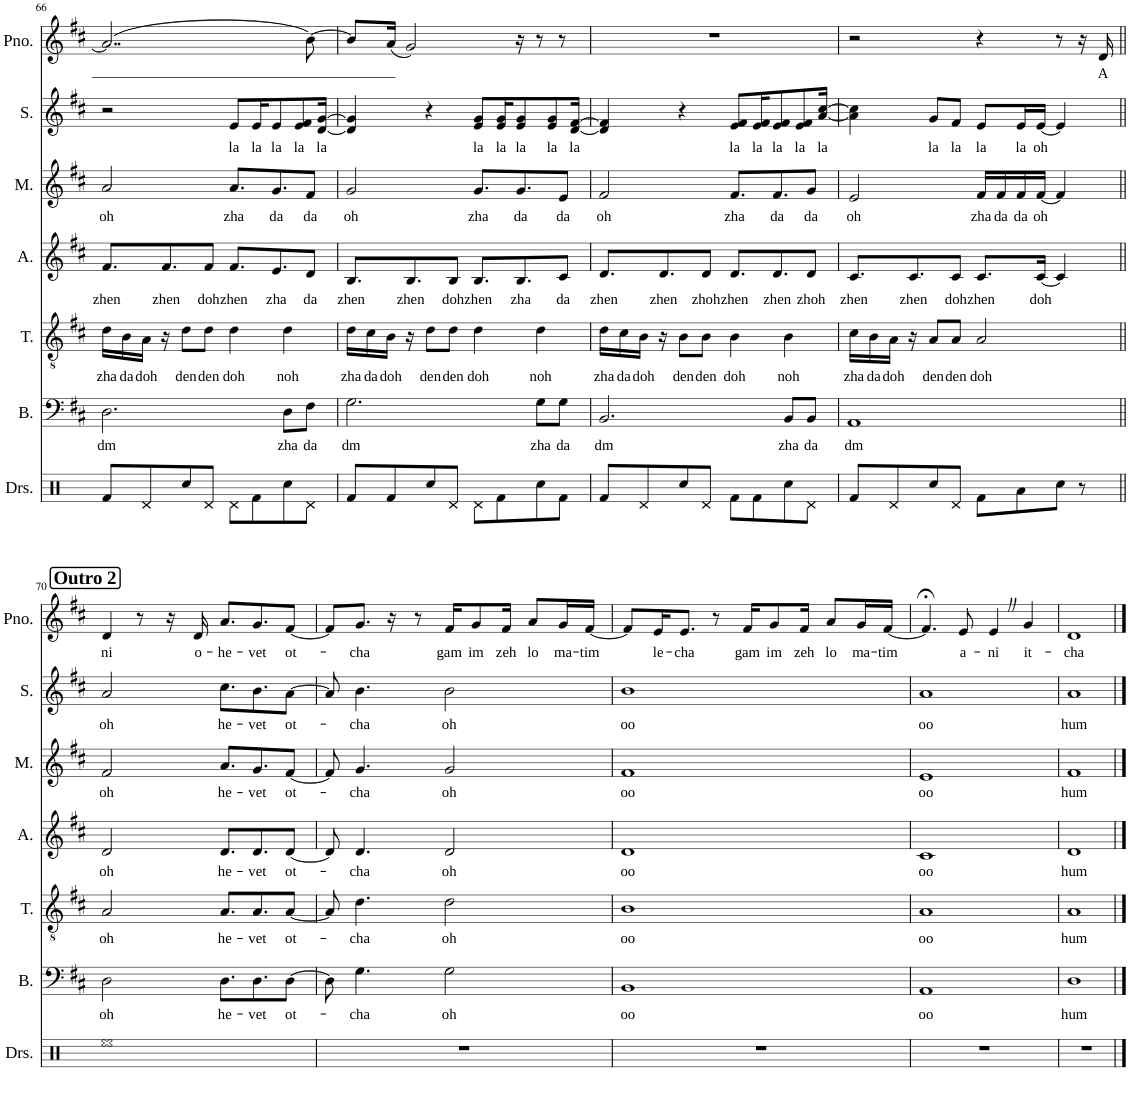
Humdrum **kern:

**kern	**kern	**text	**kern	**text	**kern	**text	**kern	**text	**kern	**text	**kern	**text
*part7	*part6	*part6	*part5	*part5	*part4	*part4	*part3	*part3	*part2	*part2	*part1	*part1
*staff7	*staff6	*staff6	*staff5	*staff5	*staff4	*staff4	*staff3	*staff3	*staff2	*staff2	*staff1	*staff1
*I"Drumset	*I"Bass	*	*I"Tenor	*	*I"Alto	*	*I"Mezzo	*	*I"Soprano	*	*I"Piano	*
*I'Drs.	*I'B.	*	*I'T.	*	*I'A.	*	*I'M.	*	*I'S.	*	*I'Pno.	*
!!LO:PB:g=z
*clefX	*clefF4	*	*clefGv2	*	*clefG2	*	*clefG2	*	*clefG2	*	*clefG2	*
*k[]	*k[f#c#]	*	*k[f#c#]	*	*k[f#c#]	*	*k[f#c#]	*	*k[f#c#]	*	*k[f#c#]	*
*M4/4	*M4/4	*	*M4/4	*	*M4/4	*	*M4/4	*	*M4/4	*	*M4/4	*
=66	=66	=66	=66	=66	=66	=66	=66	=66	=66	=66	=66	=66
!	!	!LO:LY:b	!	!LO:LY:b	!	!LO:LY:b	!	!LO:LY:b	!	!	!	!
8Rf/L	2.D\	dm	16d\LL	zha	8.f#/L	zhen	2a/	oh	2r	.	(2..a/]	.
!	!	!	!	!LO:LY:b	!	!	!	!	!	!	!	!
.	.	.	16B\	da	.	.	.	.	.	.	.	.
!	!	!	!	!LO:LY:b	!	!	!	!	!	!	!	!
8Rd/	.	.	16A\JJ	doh	.	.	.	.	.	.	.	.
!	!	!	!	!	!	!LO:LY:b	!	!	!	!	!	!
.	.	.	16r	.	8.f#/	zhen	.	.	.	.	.	.
!	!	!	!	!LO:LY:b	!	!	!	!	!	!	!	!
8Rcc/	.	.	8d\L	den	.	.	.	.	.	.	.	.
!	!	!	!	!LO:LY:b	!	!LO:LY:b	!	!	!	!	!	!
8Rd/J	.	.	8d\J	den	8f#/J	doh	.	.	.	.	.	.
!	!	!	!	!LO:LY:b	!	!LO:LY:b	!	!LO:LY:b	!	!LO:LY:b	!	!
8Rd\L	.	.	4d\	doh	8.f#/L	zhen	8.a/L	zha	8e/L	la	.	.
!	!	!	!	!	!	!	!	!	!	!LO:LY:b	!	!
8Rf\	.	.	.	.	.	.	.	.	16e/K	la	.	.
!	!	!	!	!	!	!LO:LY:b	!	!LO:LY:b	!	!LO:LY:b	!	!
.	.	.	.	.	8.e/	zha	8.g/	da	8e/	la	.	.
!	!	!LO:LY:b	!	!LO:LY:b	!	!	!	!	!	!	!	!
8Rcc\	8D\L	zha	4d\	noh	.	.	.	.	.	.	.	.
!	!	!	!	!	!	!	!	!	!	!LO:LY:b	!	!
.	.	.	.	.	.	.	.	.	8e/ 8f#/	la	.	.
!	!	!LO:LY:b	!	!	!	!LO:LY:b	!	!LO:LY:b	!	!	!	!
8Rd\J	8F#\J	da	.	.	8d/J	da	8f#/J	da	.	.	[8b\)	.
!	!	!	!	!	!	!	!	!	!	!LO:LY:b	!	!
.	.	.	.	.	.	.	.	.	[16d/ [16g/Jk	la	.	.
=67	=67	=67	=67	=67	=67	=67	=67	=67	=67	=67	=67	=67
!	!	!LO:LY:b	!	!LO:LY:b	!	!LO:LY:b	!	!LO:LY:b	!	!	!	!
8Rf/L	2.G\	dm	16d\LL	zha	8.B/L	zhen	2g/	oh	4d/] 4g/]	.	8b/L]	.
!	!	!	!	!LO:LY:b	!	!	!	!	!	!	!	!
.	.	.	16c#\	da	.	.	.	.	.	.	.	.
!	!	!	!	!LO:LY:b	!	!	!	!	!	!	!	!
8Rf/	.	.	16B\JJ	doh	.	.	.	.	.	.	(16a/Jk	.
!	!	!	!	!	!	!LO:LY:b	!	!	!	!	!	!
.	.	.	16r	.	8.B/	zhen	.	.	.	.	2g/)	.
!	!	!	!	!LO:LY:b	!	!	!	!	!	!	!	!
8Rcc/	.	.	8d\L	den	.	.	.	.	4r	.	.	.
!	!	!	!	!LO:LY:b	!	!LO:LY:b	!	!	!	!	!	!
8Rd/J	.	.	8d\J	den	8B/J	doh	.	.	.	.	.	.
!	!	!	!	!LO:LY:b	!	!LO:LY:b	!	!LO:LY:b	!	!LO:LY:b	!	!
8Rd\L	.	.	4d\	doh	8.B/L	zhen	8.g/L	zha	8e/ 8g/L	la	.	.
!	!	!	!	!	!	!	!	!	!	!LO:LY:b	!	!
8Rf\	.	.	.	.	.	.	.	.	16e/ 16g/K	la	.	.
!	!	!	!	!	!	!LO:LY:b	!	!LO:LY:b	!	!LO:LY:b	!	!
.	.	.	.	.	8.B/	zha	8.g/	da	8e/ 8g/	la	16r	.
!	!	!LO:LY:b	!	!LO:LY:b	!	!	!	!	!	!	!	!
8Rcc\	8G\L	zha	4d\	noh	.	.	.	.	.	.	8r	.
!	!	!	!	!	!	!	!	!	!	!LO:LY:b	!	!
.	.	.	.	.	.	.	.	.	8e/ 8g/	la	.	.
!	!	!LO:LY:b	!	!	!	!LO:LY:b	!	!LO:LY:b	!	!	!	!
8Rf\J	8G\J	da	.	.	8c#/J	da	8e/J	da	.	.	8r	.
!	!	!	!	!	!	!	!	!	!	!LO:LY:b	!	!
.	.	.	.	.	.	.	.	.	[16d/ [16f#/Jk	la	.	.
=68	=68	=68	=68	=68	=68	=68	=68	=68	=68	=68	=68	=68
!	!	!LO:LY:b	!	!LO:LY:b	!	!LO:LY:b	!	!LO:LY:b	!	!	!	!
8Rf/L	2.BB/	dm	16d\LL	zha	8.d/L	zhen	2f#/	oh	4d/] 4f#/]	.	1r	.
!	!	!	!	!LO:LY:b	!	!	!	!	!	!	!	!
.	.	.	16c#\	da	.	.	.	.	.	.	.	.
!	!	!	!	!LO:LY:b	!	!	!	!	!	!	!	!
8Rd/	.	.	16B\JJ	doh	.	.	.	.	.	.	.	.
!	!	!	!	!	!	!LO:LY:b	!	!	!	!	!	!
.	.	.	16r	.	8.d/	zhen	.	.	.	.	.	.
!	!	!	!	!LO:LY:b	!	!	!	!	!	!	!	!
8Rcc/	.	.	8B\L	den	.	.	.	.	4r	.	.	.
!	!	!	!	!LO:LY:b	!	!LO:LY:b	!	!	!	!	!	!
8Rd/J	.	.	8B\J	den	8d/J	zhoh	.	.	.	.	.	.
!	!	!	!	!LO:LY:b	!	!LO:LY:b	!	!LO:LY:b	!	!LO:LY:b	!	!
8Rf\L	.	.	4B\	doh	8.d/L	zhen	8.f#/L	zha	8e/ 8f#/L	la	.	.
!	!	!	!	!	!	!	!	!	!	!LO:LY:b	!	!
8Rf\	.	.	.	.	.	.	.	.	16e/ 16f#/K	la	.	.
!	!	!	!	!	!	!LO:LY:b	!	!LO:LY:b	!	!LO:LY:b	!	!
.	.	.	.	.	8.d/	zhen	8.f#/	da	8e/ 8f#/	la	.	.
!	!	!LO:LY:b	!	!LO:LY:b	!	!	!	!	!	!	!	!
8Rcc\	8BB/L	zha	4B\	noh	.	.	.	.	.	.	.	.
!	!	!	!	!	!	!	!	!	!	!LO:LY:b	!	!
.	.	.	.	.	.	.	.	.	8e/ 8f#/	la	.	.
!	!	!LO:LY:b	!	!	!	!LO:LY:b	!	!LO:LY:b	!	!	!	!
8Rd\J	8BB/J	da	.	.	8d/J	zhoh	8g/J	da	.	.	.	.
!	!	!	!	!	!	!	!	!	!	!LO:LY:b	!	!
.	.	.	.	.	.	.	.	.	[16a/ [16cc#/Jk	la	.	.
=69	=69	=69	=69	=69	=69	=69	=69	=69	=69	=69	=69	=69
!	!	!LO:LY:b	!	!LO:LY:b	!	!LO:LY:b	!	!LO:LY:b	!	!	!	!
8Rf/L	1AA	dm	16c#\LL	zha	8.c#/L	zhen	2e/	oh	4a\] 4cc#\]	.	2r	.
!	!	!	!	!LO:LY:b	!	!	!	!	!	!	!	!
.	.	.	16B\	da	.	.	.	.	.	.	.	.
!	!	!	!	!LO:LY:b	!	!	!	!	!	!	!	!
8Rd/	.	.	16A\JJ	doh	.	.	.	.	.	.	.	.
!	!	!	!	!	!	!LO:LY:b	!	!	!	!	!	!
.	.	.	16r	.	8.c#/	zhen	.	.	.	.	.	.
!	!	!	!	!LO:LY:b	!	!	!	!	!	!LO:LY:b	!	!
8Rcc/	.	.	8A/L	den	.	.	.	.	8g/L	la	.	.
!	!	!	!	!LO:LY:b	!	!LO:LY:b	!	!	!	!LO:LY:b	!	!
8Rd/J	.	.	8A/J	den	8c#/J	doh	.	.	8f#/J	la	.	.
!	!	!	!	!LO:LY:b	!	!LO:LY:b	!	!LO:LY:b	!	!LO:LY:b	!	!
8Rf\L	.	.	2A/	doh	8.c#/L	zhen	16f#/LL	zha	8e/L	la	4r	.
!	!	!	!	!	!	!	!	!LO:LY:b	!	!	!	!
.	.	.	.	.	.	.	16f#/	da	.	.	.	.
!	!	!	!	!	!	!	!	!LO:LY:b	!	!LO:LY:b	!	!
8Ra\	.	.	.	.	.	.	16f#/	da	16e/L	la	.	.
!	!	!	!	!	!	!LO:LY:b	!	!LO:LY:b	!	!LO:LY:b	!	!
.	.	.	.	.	[16c#/Jk	doh	[16f#/JJ	oh	[16e/JJ	oh	.	.
8Rcc\J	.	.	.	.	4c#/]	.	4f#/]	.	4e/]	.	8r	.
8r	.	.	.	.	.	.	.	.	.	.	16r	.
!	!	!	!	!	!	!	!	!	!	!	!	!LO:LY:b
.	.	.	.	.	.	.	.	.	.	.	16d/	A
!!LO:LB:g=z
!!LO:REH:place=s1:a:B:cj:fs=13.6383:t=Outro 2
=70||	=70||	=70||	=70||	=70||	=70||	=70||	=70||	=70||	=70||	=70||	=70||	=70||
!	!	!LO:LY:b	!	!LO:LY:b	!	!LO:LY:b	!	!LO:LY:b	!	!LO:LY:b	!	!LO:LY:b
1Ree	2D\	oh	2A/	oh	2d/	oh	2f#/	oh	2a/	oh	4d/	-ni
.	.	.	.	.	.	.	.	.	.	.	8r	.
.	.	.	.	.	.	.	.	.	.	.	16r	.
!	!	!	!	!	!	!	!	!	!	!	!	!LO:LY:b
.	.	.	.	.	.	.	.	.	.	.	16d/	o-
!	!	!LO:LY:b	!	!LO:LY:b	!	!LO:LY:b	!	!LO:LY:b	!	!LO:LY:b	!	!LO:LY:b
.	8.D\L	-he-	8.A/L	-he-	8.d/L	-he-	8.a/L	-he-	8.cc#\L	he-	8.a/L	-he-
!	!	!LO:LY:b	!	!LO:LY:b	!	!LO:LY:b	!	!LO:LY:b	!	!LO:LY:b	!	!LO:LY:b
.	8.D\	-vet	8.A/	-vet	8.d/	-vet	8.g/	-vet	8.b\	-vet	8.g/	-vet
!	!	!LO:LY:b	!	!LO:LY:b	!	!LO:LY:b	!	!LO:LY:b	!	!LO:LY:b	!	!LO:LY:b
.	[8D\J	ot-	[8A/J	ot-	[8d/J	ot-	[8f#/J	ot-	[8a\J	ot-	[8f#/J	ot-
=71	=71	=71	=71	=71	=71	=71	=71	=71	=71	=71	=71	=71
1r	8D\]	.	8A/]	.	8d/]	.	8f#/]	.	8a/]	.	8f#/L]	.
!	!	!LO:LY:b	!	!LO:LY:b	!	!LO:LY:b	!	!LO:LY:b	!	!LO:LY:b	!	!LO:LY:b
.	4.G\	cha	4.d\	cha	4.d/	cha	4.g/	cha	4.b\	-cha	8.g/J	cha
.	.	.	.	.	.	.	.	.	.	.	16r	.
.	.	.	.	.	.	.	.	.	.	.	8r	.
!	!	!LO:LY:b	!	!LO:LY:b	!	!LO:LY:b	!	!LO:LY:b	!	!LO:LY:b	!	!LO:LY:b
.	2G\	oh	2d\	oh	2d/	oh	2g/	oh	2b\	oh	16f#/KL	gam
!	!	!	!	!	!	!	!	!	!	!	!	!LO:LY:b
.	.	.	.	.	.	.	.	.	.	.	8g/	im
!	!	!	!	!	!	!	!	!	!	!	!	!LO:LY:b
.	.	.	.	.	.	.	.	.	.	.	16f#/Jk	zeh
!	!	!	!	!	!	!	!	!	!	!	!	!LO:LY:b
.	.	.	.	.	.	.	.	.	.	.	8a/L	lo
!	!	!	!	!	!	!	!	!	!	!	!	!LO:LY:b
.	.	.	.	.	.	.	.	.	.	.	16g/L	ma-
!	!	!	!	!	!	!	!	!	!	!	!	!LO:LY:b
.	.	.	.	.	.	.	.	.	.	.	[16f#/JJ	-tim
=72	=72	=72	=72	=72	=72	=72	=72	=72	=72	=72	=72	=72
!	!	!LO:LY:b	!	!LO:LY:b	!	!LO:LY:b	!	!LO:LY:b	!	!LO:LY:b	!	!
1r	1BB	oo	1B	oo	1d	oo	1f#	oo	1b	oo	8f#/L]	.
!	!	!	!	!	!	!	!	!	!	!	!	!LO:LY:b
.	.	.	.	.	.	.	.	.	.	.	16e/K	le-
!	!	!	!	!	!	!	!	!	!	!	!	!LO:LY:b
.	.	.	.	.	.	.	.	.	.	.	8.e/J	-cha
.	.	.	.	.	.	.	.	.	.	.	8r	.
!	!	!	!	!	!	!	!	!	!	!	!	!LO:LY:b
.	.	.	.	.	.	.	.	.	.	.	16f#/KL	gam
!	!	!	!	!	!	!	!	!	!	!	!	!LO:LY:b
.	.	.	.	.	.	.	.	.	.	.	8g/	im
!	!	!	!	!	!	!	!	!	!	!	!	!LO:LY:b
.	.	.	.	.	.	.	.	.	.	.	16f#/Jk	zeh
!	!	!	!	!	!	!	!	!	!	!	!	!LO:LY:b
.	.	.	.	.	.	.	.	.	.	.	8a/L	lo
!	!	!	!	!	!	!	!	!	!	!	!	!LO:LY:b
.	.	.	.	.	.	.	.	.	.	.	16g/L	ma-
!	!	!	!	!	!	!	!	!	!	!	!	!LO:LY:b
.	.	.	.	.	.	.	.	.	.	.	[16f#/JJ	-tim
=73	=73	=73	=73	=73	=73	=73	=73	=73	=73	=73	=73	=73
!	!	!LO:LY:b	!	!LO:LY:b	!	!LO:LY:b	!	!LO:LY:b	!	!LO:LY:b	!	!
1r	1AA	oo	1A	oo	1c#	oo	1e	oo	1a	oo	4.f#;</]	.
!	!	!	!	!	!	!	!	!	!	!	!	!LO:LY:b
.	.	.	.	.	.	.	.	.	.	.	8e/	a-
!	!	!	!	!	!	!	!	!	!	!	!	!LO:LY:b
.	.	.	.	.	.	.	.	.	.	.	4eZ/	-ni
!	!	!	!	!	!	!	!	!	!	!	!	!LO:LY:b
.	.	.	.	.	.	.	.	.	.	.	4g/	it-
=74	=74	=74	=74	=74	=74	=74	=74	=74	=74	=74	=74	=74
!	!	!LO:LY:b	!	!LO:LY:b	!	!LO:LY:b	!	!LO:LY:b	!	!LO:LY:b	!	!LO:LY:b
1r	1D	hum	1A	hum	1d	hum	1f#	hum	1a	hum	1d	-cha
==	==	==	==	==	==	==	==	==	==	==	==	==
*-	*-	*-	*-	*-	*-	*-	*-	*-	*-	*-	*-	*-
